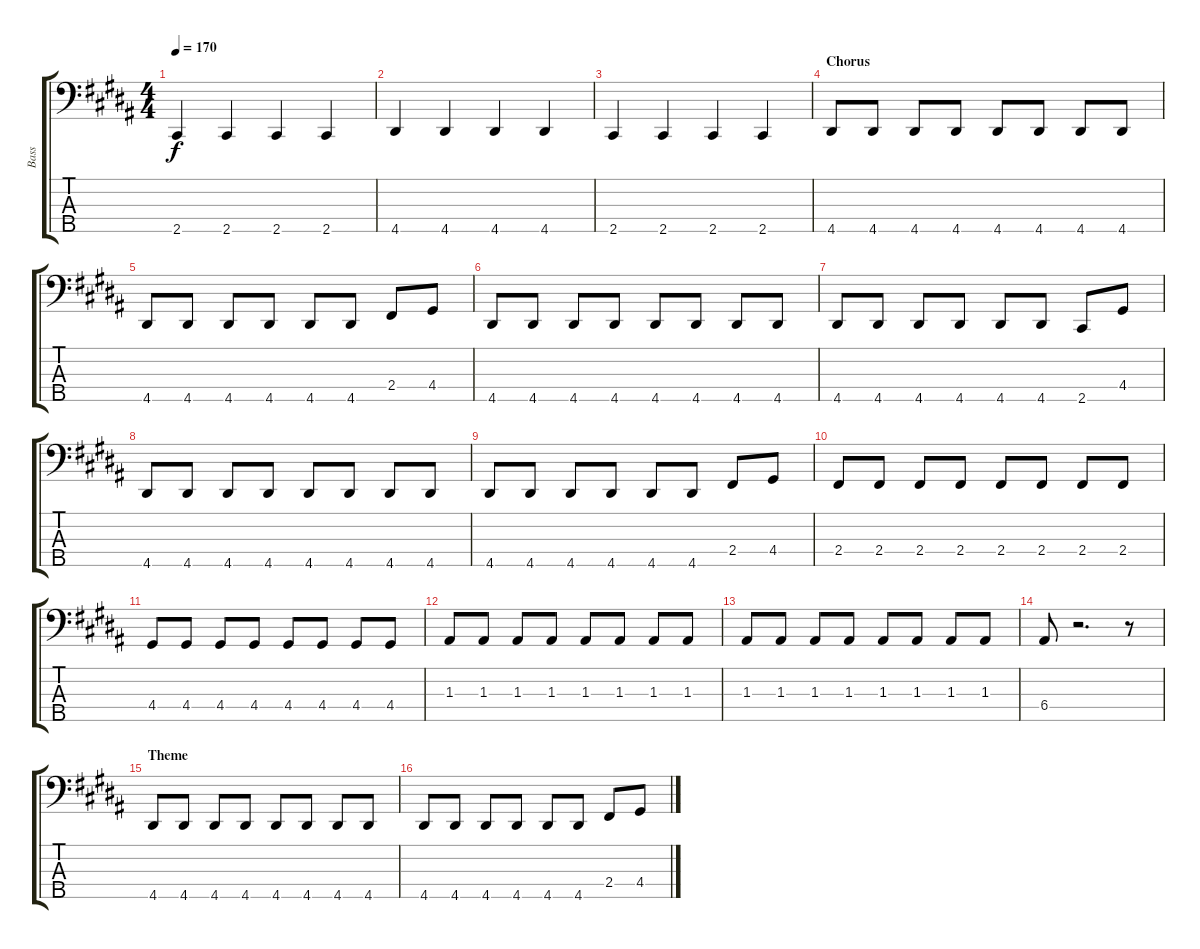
\track ("Bass" "Bass") {instrument electricbasspick}
\staff {score tabs}
\tuning (G2 D2 A1 E1 B0) {hide}
\ts (4 4)
\tempo 170
\clef f4
\ks b
2.5.4{dy f} 2.5.4 2.5.4 2.5.4 |
4.5.4 4.5.4 4.5.4 4.5.4 |
2.5.4 2.5.4 2.5.4 2.5.4 |
\section ("" "Chorus")
4.5.8 4.5.8 4.5.8 4.5.8 4.5.8 4.5.8 4.5.8 4.5.8 |
4.5.8 4.5.8 4.5.8 4.5.8 4.5.8 4.5.8 2.4.8 4.4.8 |
4.5.8 4.5.8 4.5.8 4.5.8 4.5.8 4.5.8 4.5.8 4.5.8 |
4.5.8 4.5.8 4.5.8 4.5.8 4.5.8 4.5.8 2.5.8 4.4.8 |
4.5.8 4.5.8 4.5.8 4.5.8 4.5.8 4.5.8 4.5.8 4.5.8 |
4.5.8 4.5.8 4.5.8 4.5.8 4.5.8 4.5.8 2.4.8 4.4.8 |
2.4.8 2.4.8 2.4.8 2.4.8 2.4.8 2.4.8 2.4.8 2.4.8 |
4.4.8 4.4.8 4.4.8 4.4.8 4.4.8 4.4.8 4.4.8 4.4.8 |
1.3.8 1.3.8 1.3.8 1.3.8 1.3.8 1.3.8 1.3.8 1.3.8 |
1.3.8 1.3.8 1.3.8 1.3.8 1.3.8 1.3.8 1.3.8 1.3.8 |
6.4.8 r.2{d} r.8 |
\section ("" "Theme")
4.5.8 4.5.8 4.5.8 4.5.8 4.5.8 4.5.8 4.5.8 4.5.8 |
4.5.8 4.5.8 4.5.8 4.5.8 4.5.8 4.5.8 2.4.8 4.4.8
